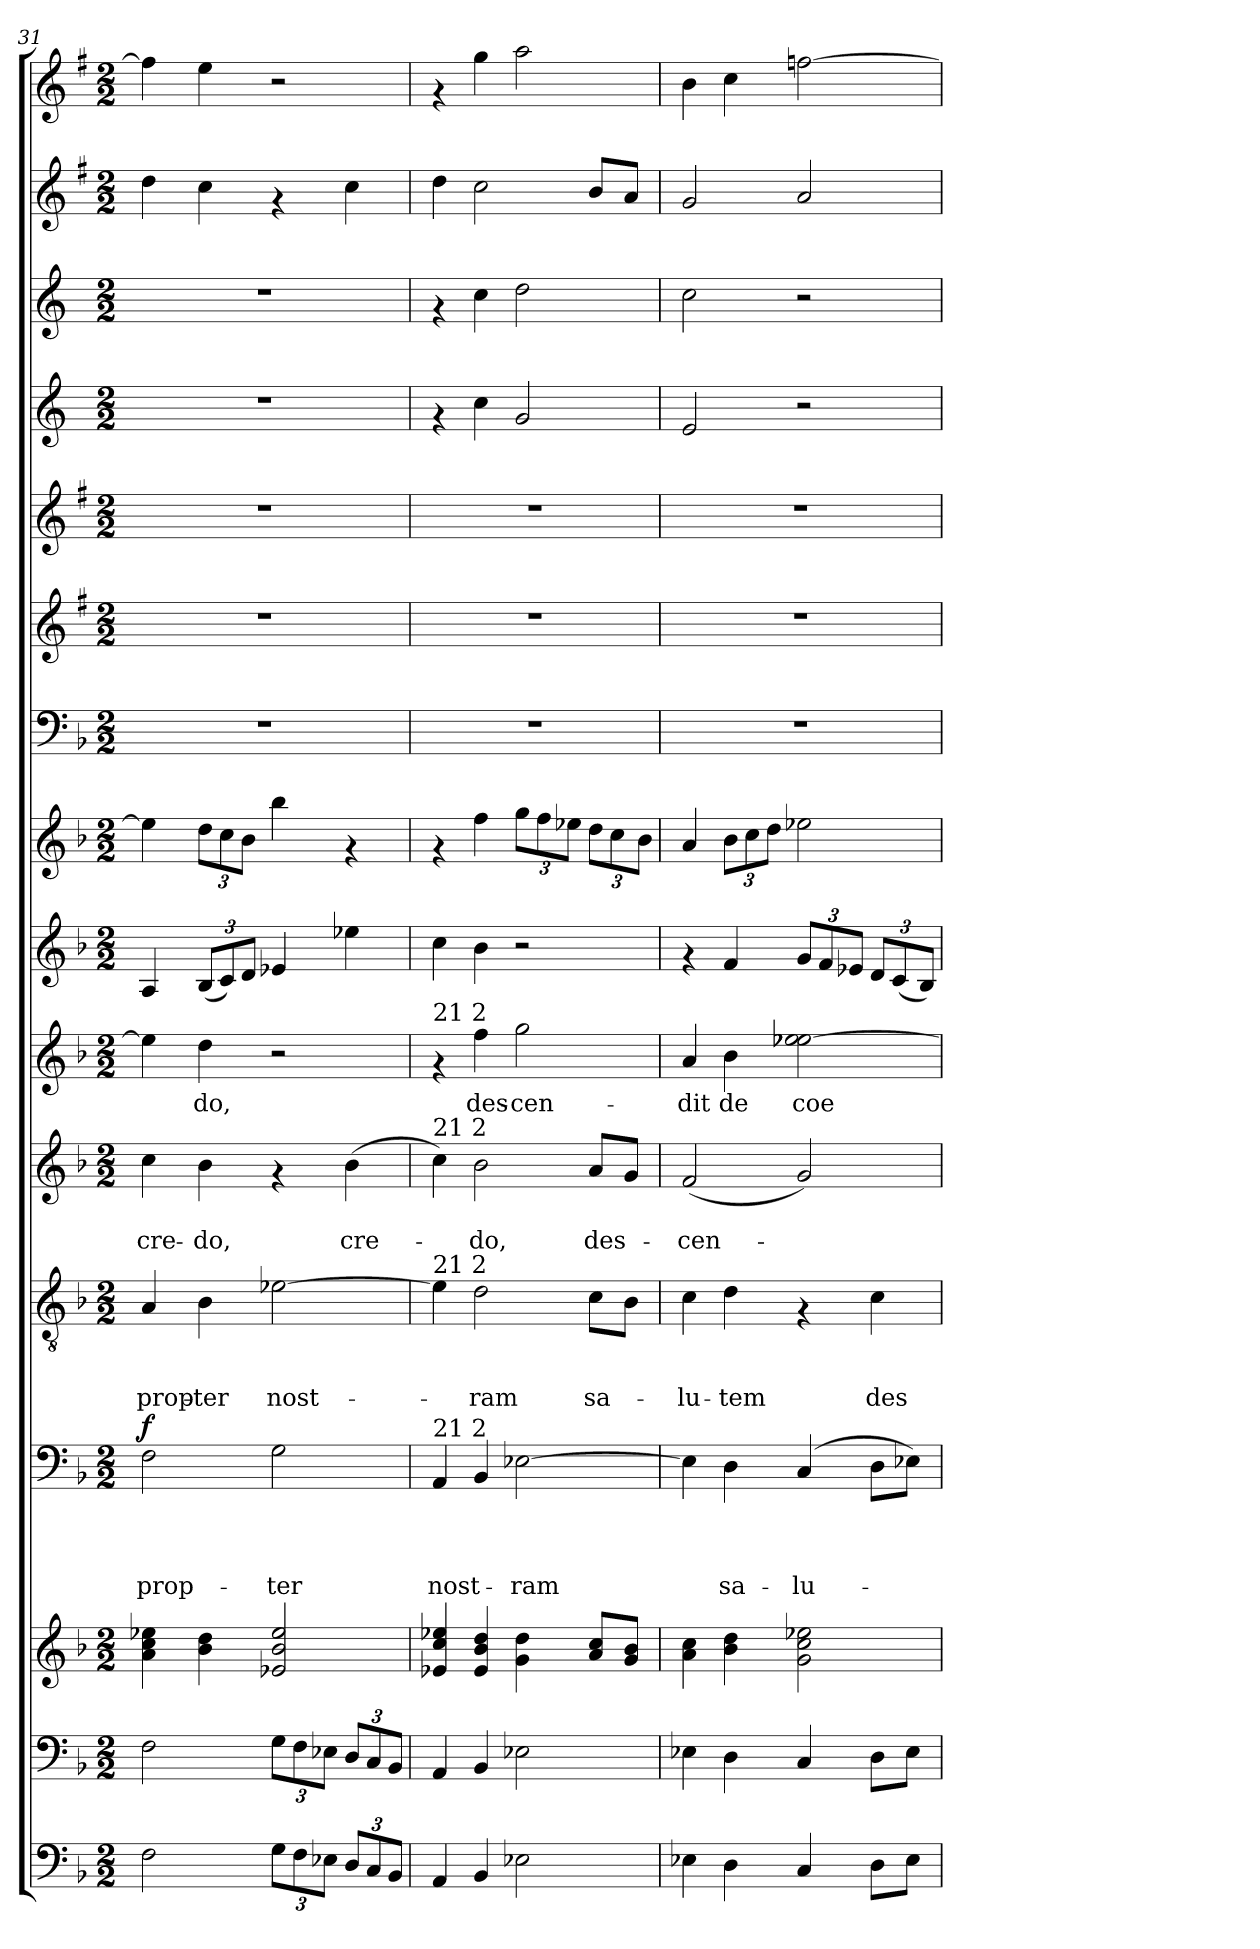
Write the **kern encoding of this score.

**kern	**kern	**kern	**kern	**text	**text	**text	**text	**dynam	**kern	**text	**text	**text	**kern	**text	**text	**kern	**text	**kern	**kern	**kern	**kern	**kern	**kern	**kern	**kern	**kern
*part15	*part14	*part14	*part13	*part13	*part13	*part13	*part13	*part13	*part12	*part12	*part12	*part12	*part11	*part11	*part11	*part10	*part10	*part9	*part8	*part7	*part6	*part5	*part4	*part3	*part2	*part1
*staff16	*staff15	*staff14	*staff13	*staff13	*staff13	*staff13	*staff13	*staff13	*staff12	*staff12	*staff12	*staff12	*staff11	*staff11	*staff11	*staff10	*staff10	*staff9	*staff8	*staff7	*staff6	*staff5	*staff4	*staff3	*staff2	*staff1
*clefF4	*clefF4	*clefG2	*clefF4	*	*	*	*	*	*clefGv2	*	*	*	*clefG2	*	*	*clefG2	*	*clefG2	*clefG2	*clefF4	*clefG2	*clefG2	*clefG2	*clefG2	*clefG2	*clefG2
*	*	*	*	*	*	*	*	*	*	*	*	*	*	*	*	*	*	*	*	*	*ITrd1c2	*ITrd1c2	*ITrd-3c-5	*ITrd-3c-5	*ITrd1c2	*ITrd1c2
*k[b-]	*k[b-]	*k[b-]	*k[b-]	*	*	*	*	*	*k[b-]	*	*	*	*k[b-]	*	*	*k[b-]	*	*k[b-]	*k[b-]	*k[b-]	*k[b-]	*k[b-]	*k[b-]	*k[b-]	*k[b-]	*k[b-]
*F:	*F:	*F:	*F:	*	*	*	*	*	*F:	*	*	*	*F:	*	*	*F:	*	*F:	*F:	*F:	*F:	*F:	*F:	*F:	*F:	*F:
*M2/2	*M2/2	*M2/2	*M2/2	*	*	*	*	*	*M2/2	*	*	*	*M2/2	*	*	*M2/2	*	*M2/2	*M2/2	*M2/2	*M2/2	*M2/2	*M2/2	*M2/2	*M2/2	*M2/2
=31	=31	=31	=31	=31	=31	=31	=31	=31	=31	=31	=31	=31	=31	=31	=31	=31	=31	=31	=31	=31	=31	=31	=31	=31	=31	=31
!	!	!	!	!	!	!	!LO:LY:b	!LO:DY:a	!	!	!	!LO:LY:b	!	!	!LO:LY:b	!	!	!	!	!	!	!	!	!	!	!
2F\	2F\	4a\ 4cc\ 4ee-X\	2F\	.	.	.	prop-	f	4A/	.	.	prop-	4cc\	.	cre-	4ee-\]	.	4A/	4ee-\]	1r	1r	1r	1r	1r	4cc\	4ee-\]
!	!	!	!	!	!	!	!	!	!	!	!	!LO:LY:b	!	!	!LO:LY:b	!	!LO:LY:b	!	!	!	!	!	!	!	!	!
*	*	*	*	*	*	*	*	*	*	*	*	*	*	*	*	*	*	*Xbrackettup	*Xbrackettup	*	*	*	*	*	*	*
.	.	4b-\ 4dd\	.	.	.	.	.	.	4B-\	.	.	-ter	4b-\	.	-do,	4dd\	-do,	(>12B-/L	12dd\L	.	.	.	.	.	4b-\	4dd\
.	.	.	.	.	.	.	.	.	.	.	.	.	.	.	.	.	.	12c/)	12cc\	.	.	.	.	.	.	.
.	.	.	.	.	.	.	.	.	.	.	.	.	.	.	.	.	.	12d/J	12b-\J	.	.	.	.	.	.	.
!	!	!	!	!	!	!	!LO:LY:b	!	!	!	!	!LO:LY:b	!	!	!	!	!	!	!	!	!	!	!	!	!	!
12G\L	12G\L	2e-X/ 2b-/ 2ee-/	2G\	.	.	.	-ter	.	[>2e-X\	.	.	nost-	4rf	.	.	2r	.	4e-X/	4bb-\	.	.	.	.	.	4rf	2r
12F\	12F\	.	.	.	.	.	.	.	.	.	.	.	.	.	.	.	.	.	.	.	.	.	.	.	.	.
12E-X\J	12E-X\J	.	.	.	.	.	.	.	.	.	.	.	.	.	.	.	.	.	.	.	.	.	.	.	.	.
!	!	!	!	!	!	!	!	!	!	!	!	!	!	!	!LO:LY:b	!	!	!	!	!	!	!	!	!	!	!
12D/L	12D/L	.	.	.	.	.	.	.	.	.	.	.	(>4b-\	.	cre-	.	.	4ee-X\	4rf	.	.	.	.	.	4b-\	.
12C/	12C/	.	.	.	.	.	.	.	.	.	.	.	.	.	.	.	.	.	.	.	.	.	.	.	.	.
12BB-/J	12BB-/J	.	.	.	.	.	.	.	.	.	.	.	.	.	.	.	.	.	.	.	.	.	.	.	.	.
!!LO:PB:g=z
=32	=32	=32	=32	=32	=32	=32	=32	=32	=32	=32	=32	=32	=32	=32	=32	=32	=32	=32	=32	=32	=32	=32	=32	=32	=32	=32
!	!	!	!	!	!	!	!	!	!	!	!	!	!	!	!	!LO:TX:a:t=21 2	!	!	!	!	!	!	!	!	!	!
!	!	!	!	!	!	!	!	!	!	!	!	!	!LO:TX:a:t=21 2	!	!	!	!	!	!	!	!	!	!	!	!	!
!	!	!	!	!	!	!	!	!	!LO:TX:a:t=21 2	!	!	!	!	!	!	!	!	!	!	!	!	!	!	!	!	!
!	!	!	!LO:TX:a:t=21 2	!	!	!	!	!	!	!	!	!	!	!	!	!	!	!	!	!	!	!	!	!	!	!
!	!	!	!	!	!	!	!LO:LY:b	!	!	!	!	!	!	!	!	!	!	!	!	!	!	!	!	!	!	!
4AA/	4AA/	4e-X/ 4cc/ 4ee-X/	4AA/	.	.	.	nost-	.	4e-\]	.	.	.	4cc\)	.	.	4rf	.	4cc\	4rf	1r	1r	1r	4rf	4rf	4cc\	4rf
!	!	!	!	!	!	!	!	!	!	!	!	!LO:LY:b	!	!	!LO:LY:b	!	!LO:LY:b	!	!	!	!	!	!	!	!	!
4BB-/	4BB-/	4e-/ 4b-/ 4dd/	4BB-/	.	.	.	.	.	2d\	.	.	-ram	2b-\	.	-do,	4ff\	des-	4b-\	4ff\	.	.	.	4ff\	4ff\	2b-\	4ff\
!	!	!	!	!	!	!	!LO:LY:b	!	!	!	!	!	!	!	!	!	!LO:LY:b	!	!	!	!	!	!	!	!	!
2E-X\	2E-X\	4g\ 4dd\	[>2E-X\	.	.	.	-ram	.	.	.	.	.	.	.	.	2gg\	-cen-	2r	12gg\L	.	.	.	2cc/	2gg\	.	2gg\
.	.	.	.	.	.	.	.	.	.	.	.	.	.	.	.	.	.	.	12ff\	.	.	.	.	.	.	.
.	.	.	.	.	.	.	.	.	.	.	.	.	.	.	.	.	.	.	12ee-X\J	.	.	.	.	.	.	.
!	!	!	!	!	!	!	!	!	!	!	!	!LO:LY:b	!	!	!LO:LY:b	!	!	!	!	!	!	!	!	!	!	!
.	.	8a/ 8cc/L	.	.	.	.	.	.	8c\L	.	.	sa-	8a/L	.	des-	.	.	.	12dd\L	.	.	.	.	.	8a/L	.
.	.	.	.	.	.	.	.	.	.	.	.	.	.	.	.	.	.	.	12cc\	.	.	.	.	.	.	.
.	.	8g/ 8b-/J	.	.	.	.	.	.	8B-\J	.	.	.	8g/J	.	.	.	.	.	.	.	.	.	.	.	8g/J	.
.	.	.	.	.	.	.	.	.	.	.	.	.	.	.	.	.	.	.	12b-\J	.	.	.	.	.	.	.
=33	=33	=33	=33	=33	=33	=33	=33	=33	=33	=33	=33	=33	=33	=33	=33	=33	=33	=33	=33	=33	=33	=33	=33	=33	=33	=33
!	!	!	!	!	!	!	!	!	!	!	!	!LO:LY:b	!	!	!LO:LY:b	!	!LO:LY:b	!	!	!	!	!	!	!	!	!
4E-X\	4E-X\	4a\ 4cc\	4E-\]	.	.	.	.	.	4c\	.	.	-lu-	(<2f/	.	-cen-	4a/	-dit	4rf	4a/	1r	1r	1r	2a/	2ff\	2f/	4a\
!	!	!	!	!	!	!	!LO:LY:b	!	!	!	!	!LO:LY:b	!	!	!	!	!LO:LY:b	!	!	!	!	!	!	!	!	!
4D\	4D\	4b-\ 4dd\	4D\	.	.	.	sa-	.	4d\	.	.	-tem	.	.	.	4b-\	de	4f/	12b-\L	.	.	.	.	.	.	4b-\
.	.	.	.	.	.	.	.	.	.	.	.	.	.	.	.	.	.	.	12cc\	.	.	.	.	.	.	.
.	.	.	.	.	.	.	.	.	.	.	.	.	.	.	.	.	.	.	12dd\J	.	.	.	.	.	.	.
!	!	!	!	!	!	!	!LO:LY:b	!	!	!	!	!	!	!	!	!	!LO:LY:b	!	!	!	!	!	!	!	!	!
4C/	4C/	2g\ 2cc\ 2ee-X\	(4C/	.	.	.	-lu-	.	4rF	.	.	.	2g/)	.	.	2ee-X\ [>2ee-X\	coe-	12g/L	2ee-X\	.	.	.	2r	2r	2g/	[>2ee-X\
.	.	.	.	.	.	.	.	.	.	.	.	.	.	.	.	.	.	12f/	.	.	.	.	.	.	.	.
.	.	.	.	.	.	.	.	.	.	.	.	.	.	.	.	.	.	12e-X/J	.	.	.	.	.	.	.	.
!	!	!	!	!	!	!	!	!	!	!	!	!LO:LY:b	!	!	!	!	!	!	!	!	!	!	!	!	!	!
8D\L	8D\L	.	8D\L	.	.	.	.	.	4c\	.	.	des-	.	.	.	.	.	12d/L	.	.	.	.	.	.	.	.
.	.	.	.	.	.	.	.	.	.	.	.	.	.	.	.	.	.	(>12c/	.	.	.	.	.	.	.	.
8E-\J	8E-\J	.	8E-X\J)	.	.	.	.	.	.	.	.	.	.	.	.	.	.	.	.	.	.	.	.	.	.	.
.	.	.	.	.	.	.	.	.	.	.	.	.	.	.	.	.	.	12B-/J)	.	.	.	.	.	.	.	.
=	=	=	=	=	=	=	=	=	=	=	=	=	=	=	=	=	=	=	=	=	=	=	=	=	=	=
*-	*-	*-	*-	*-	*-	*-	*-	*-	*-	*-	*-	*-	*-	*-	*-	*-	*-	*-	*-	*-	*-	*-	*-	*-	*-	*-
